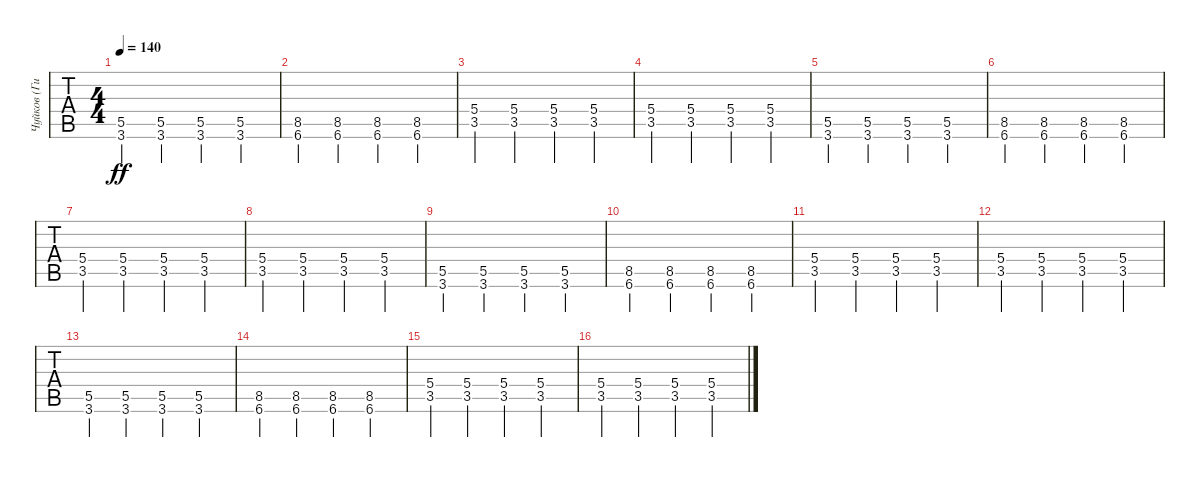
\track ("Чуйков (Гитара)" "Чуйков (Ги") {instrument overdrivenguitar}
\staff {tabs}
\tuning (E4 B3 G3 D3 A2 E2) {hide}
\ts (4 4)
\tempo 140
\clef g2
\ks c
(5.5 3.6).4{dy ff volume 7} (5.5 3.6).4 (5.5 3.6).4 (5.5 3.6).4 |
(8.5 6.6).4 (8.5 6.6).4 (8.5 6.6).4 (8.5 6.6).4 |
(5.4 3.5).4 (5.4 3.5).4 (5.4 3.5).4 (5.4 3.5).4 |
(5.4 3.5).4 (5.4 3.5).4 (5.4 3.5).4 (5.4 3.5).4 |
(5.5 3.6).4{volume 7} (5.5 3.6).4 (5.5 3.6).4 (5.5 3.6).4 |
(8.5 6.6).4 (8.5 6.6).4 (8.5 6.6).4 (8.5 6.6).4 |
(5.4 3.5).4 (5.4 3.5).4 (5.4 3.5).4 (5.4 3.5).4 |
(5.4 3.5).4 (5.4 3.5).4 (5.4 3.5).4 (5.4 3.5).4 |
(5.5 3.6).4{volume 7} (5.5 3.6).4 (5.5 3.6).4 (5.5 3.6).4 |
(8.5 6.6).4 (8.5 6.6).4 (8.5 6.6).4 (8.5 6.6).4 |
(5.4 3.5).4 (5.4 3.5).4 (5.4 3.5).4 (5.4 3.5).4 |
(5.4 3.5).4 (5.4 3.5).4 (5.4 3.5).4 (5.4 3.5).4 |
(5.5 3.6).4{volume 7} (5.5 3.6).4 (5.5 3.6).4 (5.5 3.6).4 |
(8.5 6.6).4 (8.5 6.6).4 (8.5 6.6).4 (8.5 6.6).4 |
(5.4 3.5).4 (5.4 3.5).4 (5.4 3.5).4 (5.4 3.5).4 |
(5.4 3.5).4 (5.4 3.5).4 (5.4 3.5).4 (5.4 3.5).4
